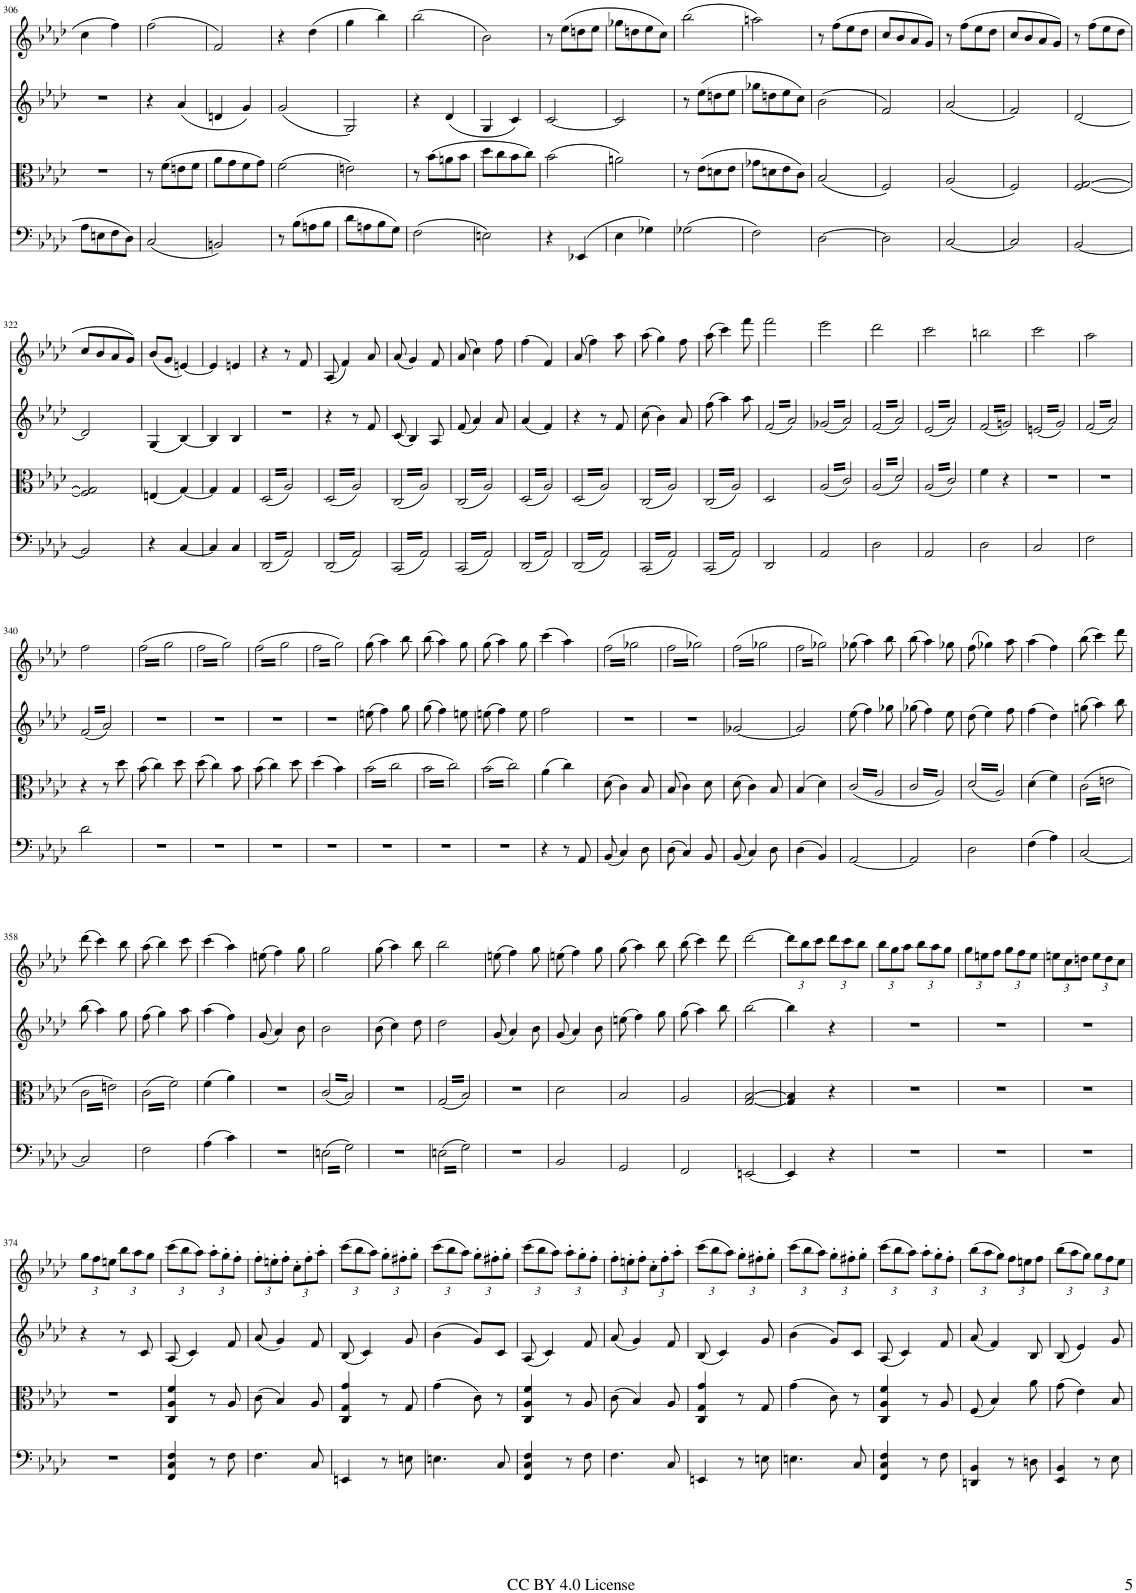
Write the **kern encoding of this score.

**kern	**kern	**kern	**kern
*part4	*part3	*part2	*part1
*staff4	*staff3	*staff2	*staff1
*I"Cello	*I"Viola	*I"Violin II	*I"Violin I
*	*I'Vla	*I'Vln	*I'Vln
!!LO:PB:g=z
*clefF4	*clefC3	*clefG2	*clefG2
*k[b-e-a-d-]	*k[b-e-a-d-]	*k[b-e-a-d-]	*k[b-e-a-d-]
*M2/4	*M2/4	*M2/4	*M2/4
=306	=306	=306	=306
8A-\L	2r	2r	4cc\
8En\	.	.	.
8F\	.	.	4ff\
8D-\J	.	.	.
=307	=307	=307	=307
(2C/	8r	4r	(2ff\
.	(8f\L	.	.
.	8en\	(4a-/	.
.	8f\J	.	.
=308	=308	=308	=308
2BBn/)	8a-\L	4dn/	2f/)
.	8g\	.	.
.	8f\	4g/)	.
.	8g\J)	.	.
=309	=309	=309	=309
8r	(2f\	(2g/	4r
(8B-\L	.	.	.
8An\	.	.	(4dd-\
8B-\J	.	.	.
=310	=310	=310	=310
8d-\L	2en\)	2G/)	4gg\
8An\	.	.	.
8B-\	.	.	4bb-\)
8G\J)	.	.	.
=311	=311	=311	=311
(2F\	8r	4r	(2bb-\
.	(8b-\L	.	.
.	8an\	(4d-/	.
.	8b-\J	.	.
=312	=312	=312	=312
2En\)	8dd-\L	4G/	2b-\)
.	8cc\	.	.
.	8b-\	4c/)	.
.	8cc\J)	.	.
=313	=313	=313	=313
4r	(2b-\	[2c/	8r
.	.	.	(8ee-\L
(>4EE-X/	.	.	8ddn\
.	.	.	8ee-\J
=314	=314	=314	=314
4E-\	2an\)	2c/]	8gg-X\L
.	.	.	8ddn\
4G-X\)	.	.	8ee-\
.	.	.	8cc\J)
=315	=315	=315	=315
(2G-X\	8r	8r	(2bb-\
.	(8e-\L	(8ee-\L	.
.	8dn\	8ddn\	.
.	8e-\J	8ee-\J	.
=316	=316	=316	=316
2F\)	8g-X\L	8gg-X\L	2aan\)
.	8dn\	8ddn\	.
.	8e-\	8ee-\	.
.	8c\J)	8cc\J)	.
=317	=317	=317	=317
[2D-\	(2B-/	(2b-\	8r
.	.	.	(8ff\L
.	.	.	8ee-\
.	.	.	8dd-\J
=318	=318	=318	=318
2D-\]	2F/)	2f/)	8cc/L
.	.	.	8b-/
.	.	.	8a-/
.	.	.	8g/J)
=319	=319	=319	=319
[2C/	(2A-/	(2a-/	8r
.	.	.	(8ff\L
.	.	.	8ee-\
.	.	.	8dd-\J
=320	=320	=320	=320
2C/]	2F/)	2f/)	8cc/L
.	.	.	8b-/
.	.	.	8a-/
.	.	.	8g/J)
=321	=321	=321	=321
[2BB-/	[2F/ [2G/	[2d-/	8r
.	.	.	(8ff\L
.	.	.	8ee-\
.	.	.	8dd-\J
!!LO:LB:g=z
=322	=322	=322	=322
2BB-/]	2F/] 2G/]	2d-/]	8cc/L
.	.	.	8b-/
.	.	.	8a-/
.	.	.	8g/J)
=323	=323	=323	=323
4r	(4En/	(4G/	(8b-/L
.	.	.	8g/J
[4C/	[4G/)	[4B-/)	[4en/)
=324	=324	=324	=324
4C/]	4G/]	4B-/]	4e/]
4C/	4G/	4B-/	4en/
=325	=325	=325	=325
*tremolo	*	*	*
*	*tremolo	*	*
(32DD-/LLL	(32D-/LLL	2r	4r
32AA-/)	32A-/)	.	.
32DD-/	32D-/	.	.
32AA-/)	32A-/)	.	.
32DD-/	32D-/	.	.
32AA-/)	32A-/)	.	.
32DD-/	32D-/	.	.
32AA-/)	32A-/)	.	.
32DD-/	32D-/	.	8r
32AA-/)	32A-/)	.	.
32DD-/	32D-/	.	.
32AA-/)	32A-/)	.	.
32DD-/	32D-/	.	8f/
32AA-/)	32A-/)	.	.
32DD-/	32D-/	.	.
32AA-/)JJJ	32A-/)JJJ	.	.
=326	=326	=326	=326
(32DD-/LLL	(32D-/LLL	4r	(8A-/
32AA-/)	32A-/)	.	.
32DD-/	32D-/	.	.
32AA-/)	32A-/)	.	.
32DD-/	32D-/	.	4f/)
32AA-/)	32A-/)	.	.
32DD-/	32D-/	.	.
32AA-/)	32A-/)	.	.
32DD-/	32D-/	8r	.
32AA-/)	32A-/)	.	.
32DD-/	32D-/	.	.
32AA-/)	32A-/)	.	.
32DD-/	32D-/	8f/	8a-/
32AA-/)	32A-/)	.	.
32DD-/	32D-/	.	.
32AA-/)JJJ	32A-/)JJJ	.	.
=327	=327	=327	=327
(32CC/LLL	(32C/LLL	(8c/	(8a-/
32AA-/)	32A-/)	.	.
32CC/	32C/	.	.
32AA-/)	32A-/)	.	.
32CC/	32C/	4B-/)	4g/)
32AA-/)	32A-/)	.	.
32CC/	32C/	.	.
32AA-/)	32A-/)	.	.
32CC/	32C/	.	.
32AA-/)	32A-/)	.	.
32CC/	32C/	.	.
32AA-/)	32A-/)	.	.
32CC/	32C/	8A-/	8f/
32AA-/)	32A-/)	.	.
32CC/	32C/	.	.
32AA-/)JJJ	32A-/)JJJ	.	.
=328	=328	=328	=328
(32CC/LLL	(32C/LLL	(8f/	(8a-/
32AA-/)	32A-/)	.	.
32CC/	32C/	.	.
32AA-/)	32A-/)	.	.
32CC/	32C/	4a-/)	4cc\)
32AA-/)	32A-/)	.	.
32CC/	32C/	.	.
32AA-/)	32A-/)	.	.
32CC/	32C/	.	.
32AA-/)	32A-/)	.	.
32CC/	32C/	.	.
32AA-/)	32A-/)	.	.
32CC/	32C/	8a-/	8ff\
32AA-/)	32A-/)	.	.
32CC/	32C/	.	.
32AA-/)JJJ	32A-/)JJJ	.	.
=329	=329	=329	=329
(32DD-/LLL	(32D-/LLL	(4a-/	(4ff\
32AA-/)	32A-/)	.	.
32DD-/	32D-/	.	.
32AA-/)	32A-/)	.	.
32DD-/	32D-/	.	.
32AA-/)	32A-/)	.	.
32DD-/	32D-/	.	.
32AA-/)	32A-/)	.	.
32DD-/	32D-/	4f/)	4f/)
32AA-/)	32A-/)	.	.
32DD-/	32D-/	.	.
32AA-/)	32A-/)	.	.
32DD-/	32D-/	.	.
32AA-/)	32A-/)	.	.
32DD-/	32D-/	.	.
32AA-/)JJJ	32A-/)JJJ	.	.
=330	=330	=330	=330
(32DD-/LLL	(32D-/LLL	4r	(8a-/
32AA-/)	32A-/)	.	.
32DD-/	32D-/	.	.
32AA-/)	32A-/)	.	.
32DD-/	32D-/	.	4ff\)
32AA-/)	32A-/)	.	.
32DD-/	32D-/	.	.
32AA-/)	32A-/)	.	.
32DD-/	32D-/	8r	.
32AA-/)	32A-/)	.	.
32DD-/	32D-/	.	.
32AA-/)	32A-/)	.	.
32DD-/	32D-/	8f/	8aa-\
32AA-/)	32A-/)	.	.
32DD-/	32D-/	.	.
32AA-/)JJJ	32A-/)JJJ	.	.
=331	=331	=331	=331
(32CC/LLL	(32C/LLL	(8cc\	(8aa-\
32AA-/)	32A-/)	.	.
32CC/	32C/	.	.
32AA-/)	32A-/)	.	.
32CC/	32C/	4b-\)	4gg\)
32AA-/)	32A-/)	.	.
32CC/	32C/	.	.
32AA-/)	32A-/)	.	.
32CC/	32C/	.	.
32AA-/)	32A-/)	.	.
32CC/	32C/	.	.
32AA-/)	32A-/)	.	.
32CC/	32C/	8a-/	8ff\
32AA-/)	32A-/)	.	.
32CC/	32C/	.	.
32AA-/)JJJ	32A-/)JJJ	.	.
=332	=332	=332	=332
(32CC/LLL	(32C/LLL	(8ff\	(8aa-\
32AA-/)	32A-/)	.	.
32CC/	32C/	.	.
32AA-/)	32A-/)	.	.
32CC/	32C/	4aa-\)	4ccc\)
32AA-/)	32A-/)	.	.
32CC/	32C/	.	.
32AA-/)	32A-/)	.	.
32CC/	32C/	.	.
32AA-/)	32A-/)	.	.
32CC/	32C/	.	.
32AA-/)	32A-/)	.	.
32CC/	32C/	8aa-\	8fff\
32AA-/)	32A-/)	.	.
32CC/	32C/	.	.
32AA-/)JJJ	32A-/)JJJ	.	.
*	*Xtremolo	*	*
*Xtremolo	*	*	*
=333	=333	=333	=333
*	*	*tremolo	*
2DD-/	2D-/	(32f/LLL	2fff\
.	.	32a-/)	.
.	.	32f/	.
.	.	32a-/)	.
.	.	32f/	.
.	.	32a-/)	.
.	.	32f/	.
.	.	32a-/)	.
.	.	32f/	.
.	.	32a-/)	.
.	.	32f/	.
.	.	32a-/)	.
.	.	32f/	.
.	.	32a-/)	.
.	.	32f/	.
.	.	32a-/)JJJ	.
=334	=334	=334	=334
*	*tremolo	*	*
2AA-/	(32A-/LLL	(32g-X/LLL	2eee-\
.	32c/)	32a-/)	.
.	32A-/	32g-X/	.
.	32c/)	32a-/)	.
.	32A-/	32g-X/	.
.	32c/)	32a-/)	.
.	32A-/	32g-X/	.
.	32c/)	32a-/)	.
.	32A-/	32g-X/	.
.	32c/)	32a-/)	.
.	32A-/	32g-X/	.
.	32c/)	32a-/)	.
.	32A-/	32g-X/	.
.	32c/)	32a-/)	.
.	32A-/	32g-X/	.
.	32c/)JJJ	32a-/)JJJ	.
=335	=335	=335	=335
2D-\	(32A-/LLL	(32f/LLL	2ddd-\
.	32d-/)	32a-/)	.
.	32A-/	32f/	.
.	32d-/)	32a-/)	.
.	32A-/	32f/	.
.	32d-/)	32a-/)	.
.	32A-/	32f/	.
.	32d-/)	32a-/)	.
.	32A-/	32f/	.
.	32d-/)	32a-/)	.
.	32A-/	32f/	.
.	32d-/)	32a-/)	.
.	32A-/	32f/	.
.	32d-/)	32a-/)	.
.	32A-/	32f/	.
.	32d-/)JJJ	32a-/)JJJ	.
=336	=336	=336	=336
2AA-/	(32A-/LLL	(32e-/LLL	2ccc\
.	32c/)	32a-/)	.
.	32A-/	32e-/	.
.	32c/)	32a-/)	.
.	32A-/	32e-/	.
.	32c/)	32a-/)	.
.	32A-/	32e-/	.
.	32c/)	32a-/)	.
.	32A-/	32e-/	.
.	32c/)	32a-/)	.
.	32A-/	32e-/	.
.	32c/)	32a-/)	.
.	32A-/	32e-/	.
.	32c/)	32a-/)	.
.	32A-/	32e-/	.
.	32c/)JJJ	32a-/)JJJ	.
*	*Xtremolo	*	*
=337	=337	=337	=337
2D-\	4f\	(32f/LLL	2bbn\
.	.	32gn/)	.
.	.	32f/	.
.	.	32gn/)	.
.	.	32f/	.
.	.	32gn/)	.
.	.	32f/	.
.	.	32gn/)	.
.	4r	32f/	.
.	.	32gn/)	.
.	.	32f/	.
.	.	32gn/)	.
.	.	32f/	.
.	.	32gn/)	.
.	.	32f/	.
.	.	32gn/)JJJ	.
=338	=338	=338	=338
2C/	2r	(32en/LLL	2ccc\
.	.	32g/)	.
.	.	32en/	.
.	.	32g/)	.
.	.	32en/	.
.	.	32g/)	.
.	.	32en/	.
.	.	32g/)	.
.	.	32en/	.
.	.	32g/)	.
.	.	32en/	.
.	.	32g/)	.
.	.	32en/	.
.	.	32g/)	.
.	.	32en/	.
.	.	32g/)JJJ	.
=339	=339	=339	=339
2F\	2r	(32f/LLL	2aa-\
.	.	32a-/)	.
.	.	32f/	.
.	.	32a-/)	.
.	.	32f/	.
.	.	32a-/)	.
.	.	32f/	.
.	.	32a-/)	.
.	.	32f/	.
.	.	32a-/)	.
.	.	32f/	.
.	.	32a-/)	.
.	.	32f/	.
.	.	32a-/)	.
.	.	32f/	.
.	.	32a-/)JJJ	.
!!LO:LB:g=z
=340	=340	=340	=340
2d-\	4r	(32f/LLL	2ff\
.	.	32a-/)	.
.	.	32f/	.
.	.	32a-/)	.
.	.	32f/	.
.	.	32a-/)	.
.	.	32f/	.
.	.	32a-/)	.
.	8r	32f/	.
.	.	32a-/)	.
.	.	32f/	.
.	.	32a-/)	.
.	8dd-\	32f/	.
.	.	32a-/)	.
.	.	32f/	.
.	.	32a-/)JJJ	.
*	*	*Xtremolo	*
=341	=341	=341	=341
*	*	*	*tremolo
2r	(8b-\	2r	(32ff\LLL
.	.	.	32gg\
.	.	.	32ff\
.	.	.	32gg\
.	4cc\)	.	32ff\
.	.	.	32gg\
.	.	.	32ff\
.	.	.	32gg\
.	.	.	32ff\
.	.	.	32gg\
.	.	.	32ff\
.	.	.	32gg\
.	8dd-\	.	32ff\
.	.	.	32gg\
.	.	.	32ff\
.	.	.	32gg\JJJ
=342	=342	=342	=342
2r	(8dd-\	2r	32ff\LLL
.	.	.	32gg\)
.	.	.	32ff\
.	.	.	32gg\)
.	4cc\)	.	32ff\
.	.	.	32gg\)
.	.	.	32ff\
.	.	.	32gg\)
.	.	.	32ff\
.	.	.	32gg\)
.	.	.	32ff\
.	.	.	32gg\)
.	8b-\	.	32ff\
.	.	.	32gg\)
.	.	.	32ff\
.	.	.	32gg\)JJJ
=343	=343	=343	=343
2r	(8b-\	2r	(32ff\LLL
.	.	.	32gg\
.	.	.	32ff\
.	.	.	32gg\
.	4cc\)	.	32ff\
.	.	.	32gg\
.	.	.	32ff\
.	.	.	32gg\
.	.	.	32ff\
.	.	.	32gg\
.	.	.	32ff\
.	.	.	32gg\
.	8dd-\	.	32ff\
.	.	.	32gg\
.	.	.	32ff\
.	.	.	32gg\JJJ
=344	=344	=344	=344
2r	(4dd-\	2r	32ff\LLL
.	.	.	32gg\)
.	.	.	32ff\
.	.	.	32gg\)
.	.	.	32ff\
.	.	.	32gg\)
.	.	.	32ff\
.	.	.	32gg\)
.	4b-\)	.	32ff\
.	.	.	32gg\)
.	.	.	32ff\
.	.	.	32gg\)
.	.	.	32ff\
.	.	.	32gg\)
.	.	.	32ff\
.	.	.	32gg\)JJJ
*	*	*	*Xtremolo
=345	=345	=345	=345
*	*tremolo	*	*
2r	(32b-\LLL	(8een\	(8gg\
.	32cc\	.	.
.	32b-\	.	.
.	32cc\	.	.
.	32b-\	4ff\)	4aa-\)
.	32cc\	.	.
.	32b-\	.	.
.	32cc\	.	.
.	32b-\	.	.
.	32cc\	.	.
.	32b-\	.	.
.	32cc\	.	.
.	32b-\	8gg\	8bb-\
.	32cc\	.	.
.	32b-\	.	.
.	32cc\JJJ	.	.
=346	=346	=346	=346
2r	32b-\LLL	(8gg\	(8bb-\
.	32cc\)	.	.
.	32b-\	.	.
.	32cc\)	.	.
.	32b-\	4ff\)	4aa-\)
.	32cc\)	.	.
.	32b-\	.	.
.	32cc\)	.	.
.	32b-\	.	.
.	32cc\)	.	.
.	32b-\	.	.
.	32cc\)	.	.
.	32b-\	8een\	8gg\
.	32cc\)	.	.
.	32b-\	.	.
.	32cc\)JJJ	.	.
=347	=347	=347	=347
2r	(32b-\LLL	(8een\	(8gg\
.	32cc\)	.	.
.	32b-\	.	.
.	32cc\)	.	.
.	32b-\	4ff\)	4aa-\)
.	32cc\)	.	.
.	32b-\	.	.
.	32cc\)	.	.
.	32b-\	.	.
.	32cc\)	.	.
.	32b-\	.	.
.	32cc\)	.	.
.	32b-\	8ee\	8gg\
.	32cc\)	.	.
.	32b-\	.	.
.	32cc\)JJJ	.	.
*	*Xtremolo	*	*
=348	=348	=348	=348
4r	(4a-\	2ff\	(4ccc\
.	.	.	.
.	.	.	.
.	.	.	.
.	.	.	.
.	.	.	.
.	.	.	.
.	.	.	.
8r	4cc\)	.	4aa-\)
8AA-/	.	.	.
=349	=349	=349	=349
*	*	*	*tremolo
(8BB-/	(8d-\	2r	(32ff\LLL
.	.	.	32gg-X\
.	.	.	32ff\
.	.	.	32gg-X\
4C/)	4c\)	.	32ff\
.	.	.	32gg-X\
.	.	.	32ff\
.	.	.	32gg-X\
.	.	.	32ff\
.	.	.	32gg-X\
.	.	.	32ff\
.	.	.	32gg-X\
8D-\	8B-/	.	32ff\
.	.	.	32gg-X\
.	.	.	32ff\
.	.	.	32gg-X\JJJ
=350	=350	=350	=350
(8D-\	(8B-/	2r	32ff\LLL
.	.	.	32gg-X\)
.	.	.	32ff\
.	.	.	32gg-X\)
4C/)	4c\)	.	32ff\
.	.	.	32gg-X\)
.	.	.	32ff\
.	.	.	32gg-X\)
.	.	.	32ff\
.	.	.	32gg-X\)
.	.	.	32ff\
.	.	.	32gg-X\)
8BB-/	8d-\	.	32ff\
.	.	.	32gg-X\)
.	.	.	32ff\
.	.	.	32gg-X\)JJJ
=351	=351	=351	=351
(8BB-/	(8d-\	[2g-X/	(32ff\LLL
.	.	.	32gg-X\
.	.	.	32ff\
.	.	.	32gg-X\
4C/)	4c\)	.	32ff\
.	.	.	32gg-X\
.	.	.	32ff\
.	.	.	32gg-X\
.	.	.	32ff\
.	.	.	32gg-X\
.	.	.	32ff\
.	.	.	32gg-X\
8D-\	8B-/	.	32ff\
.	.	.	32gg-X\
.	.	.	32ff\
.	.	.	32gg-X\JJJ
=352	=352	=352	=352
(4D-\	(4B-/	2g-/]	32ff\LLL
.	.	.	32gg-X\)
.	.	.	32ff\
.	.	.	32gg-X\)
.	.	.	32ff\
.	.	.	32gg-X\)
.	.	.	32ff\
.	.	.	32gg-X\)
4BB-/)	4d-\)	.	32ff\
.	.	.	32gg-X\)
.	.	.	32ff\
.	.	.	32gg-X\)
.	.	.	32ff\
.	.	.	32gg-X\)
.	.	.	32ff\
.	.	.	32gg-X\)JJJ
*	*	*	*Xtremolo
=353	=353	=353	=353
*	*tremolo	*	*
[2AA-/	(32c/LLL	(8ee-\	(8gg-X\
.	32A-/	.	.
.	32c/	.	.
.	32A-/	.	.
.	32c/	4ff\)	4aa-\)
.	32A-/	.	.
.	32c/	.	.
.	32A-/	.	.
.	32c/	.	.
.	32A-/	.	.
.	32c/	.	.
.	32A-/	.	.
.	32c/	8gg-X\	8bb-\
.	32A-/	.	.
.	32c/	.	.
.	32A-/JJJ	.	.
=354	=354	=354	=354
2AA-/]	32c/LLL	(8gg-X\	(8bb-\
.	32A-/)	.	.
.	32c/	.	.
.	32A-/)	.	.
.	32c/	4ff\)	4aa-\)
.	32A-/)	.	.
.	32c/	.	.
.	32A-/)	.	.
.	32c/	.	.
.	32A-/)	.	.
.	32c/	.	.
.	32A-/)	.	.
.	32c/	8ee-\	8gg-X\
.	32A-/)	.	.
.	32c/	.	.
.	32A-/)JJJ	.	.
=355	=355	=355	=355
2D-\	(32d-/LLL	(8dd-\	(8ff\
.	32A-/)	.	.
.	32d-/	.	.
.	32A-/)	.	.
.	32d-/	4ee-\)	4gg-X\)
.	32A-/)	.	.
.	32d-/	.	.
.	32A-/)	.	.
.	32d-/	.	.
.	32A-/)	.	.
.	32d-/	.	.
.	32A-/)	.	.
.	32d-/	8ff\	8aa-\
.	32A-/)	.	.
.	32d-/	.	.
.	32A-/)JJJ	.	.
*	*Xtremolo	*	*
=356	=356	=356	=356
(4F\	(4d-\	(4ff\	(4aa-\
.	.	.	.
.	.	.	.
.	.	.	.
.	.	.	.
.	.	.	.
.	.	.	.
.	.	.	.
4A-\)	4f\)	4dd-\)	4ff\)
=357	=357	=357	=357
*	*tremolo	*	*
[2C/	(32c\LLL	(8ggn\	(8bb-\
.	32en\	.	.
.	32c\	.	.
.	32en\	.	.
.	32c\	4aa-\)	4ccc\)
.	32en\	.	.
.	32c\	.	.
.	32en\	.	.
.	32c\	.	.
.	32en\	.	.
.	32c\	.	.
.	32en\	.	.
.	32c\	8bb-\	8ddd-\
.	32en\	.	.
.	32c\	.	.
.	32en\JJJ	.	.
!!LO:LB:g=z
=358	=358	=358	=358
2C/]	32c\LLL	(8bb-\	(8ddd-\
.	32en\)	.	.
.	32c\	.	.
.	32en\)	.	.
.	32c\	4aa-\)	4ccc\)
.	32en\)	.	.
.	32c\	.	.
.	32en\)	.	.
.	32c\	.	.
.	32en\)	.	.
.	32c\	.	.
.	32en\)	.	.
.	32c\	8gg\	8bb-\
.	32en\)	.	.
.	32c\	.	.
.	32en\)JJJ	.	.
=359	=359	=359	=359
2F\	(32c\LLL	(8ff\	(8aa-\
.	32f\)	.	.
.	32c\	.	.
.	32f\)	.	.
.	32c\	4gg\)	4bb-\)
.	32f\)	.	.
.	32c\	.	.
.	32f\)	.	.
.	32c\	.	.
.	32f\)	.	.
.	32c\	.	.
.	32f\)	.	.
.	32c\	8aa-\	8ccc\
.	32f\)	.	.
.	32c\	.	.
.	32f\)JJJ	.	.
*	*Xtremolo	*	*
=360	=360	=360	=360
(4A-\	(4f\	(4aa-\	(4ccc\
.	.	.	.
.	.	.	.
.	.	.	.
.	.	.	.
.	.	.	.
.	.	.	.
.	.	.	.
4c\)	4a-\)	4ff\)	4aa-\)
=361	=361	=361	=361
2r	2r	(8g/	(8een\
.	.	4a-/)	4ff\)
.	.	8b-\	8gg\
=362	=362	=362	=362
*tremolo	*	*	*
*	*tremolo	*	*
(32En\LLL	(32c/LLL	2b-\	2gg\
32G\)	32B-/)	.	.
32En\	32c/	.	.
32G\)	32B-/)	.	.
32En\	32c/	.	.
32G\)	32B-/)	.	.
32En\	32c/	.	.
32G\)	32B-/)	.	.
32En\	32c/	.	.
32G\)	32B-/)	.	.
32En\	32c/	.	.
32G\)	32B-/)	.	.
32En\	32c/	.	.
32G\)	32B-/)	.	.
32En\	32c/	.	.
32G\)JJJ	32B-/)JJJ	.	.
=363	=363	=363	=363
2r	2r	(8b-\	(8gg\
.	.	.	.
.	.	.	.
.	.	.	.
.	.	4cc\)	4aa-\)
.	.	.	.
.	.	.	.
.	.	.	.
.	.	8dd-\	8bb-\
=364	=364	=364	=364
(32En\LLL	(32G/LLL	2dd-\	2bb-\
32G\)	32B-/)	.	.
32En\	32G/	.	.
32G\)	32B-/)	.	.
32En\	32G/	.	.
32G\)	32B-/)	.	.
32En\	32G/	.	.
32G\)	32B-/)	.	.
32En\	32G/	.	.
32G\)	32B-/)	.	.
32En\	32G/	.	.
32G\)	32B-/)	.	.
32En\	32G/	.	.
32G\)	32B-/)	.	.
32En\	32G/	.	.
32G\)JJJ	32B-/)JJJ	.	.
*	*Xtremolo	*	*
*Xtremolo	*	*	*
=365	=365	=365	=365
2r	2r	(8g/	(8een\
.	.	.	.
.	.	.	.
.	.	.	.
.	.	4a-/)	4ff\)
.	.	.	.
.	.	.	.
.	.	.	.
.	.	8b-\	8gg\
=366	=366	=366	=366
2BB-/	2d-\	(8g/	(8een\
.	.	4a-/)	4ff\)
.	.	8b-\	8gg\
=367	=367	=367	=367
2GG/	2B-/	(8een\	(8gg\
.	.	4ff\)	4aa-\)
.	.	8gg\	8bb-\
=368	=368	=368	=368
2FF/	2A-/	(8gg\	(8bb-\
.	.	4aa-\)	4ccc\)
.	.	8bb-\	8ddd-\
=369	=369	=369	=369
[2EEn/	[2G/ [2B-/	[2bb-\	[2ddd-\
=370	=370	=370	=370
*	*	*	*Xbrackettup
4EE/]	4G/] 4B-/]	4bb-\]	12ddd-\L]
.	.	.	12bb-\
.	.	.	12ccc\J
4r	4r	4r	12ddd-\L
.	.	.	12ccc\
.	.	.	12bb-\J
=371	=371	=371	=371
2r	2r	2r	12bb-\L
.	.	.	12gg\
.	.	.	12aa-\J
.	.	.	12bb-\L
.	.	.	12aa-\
.	.	.	12gg\J
=372	=372	=372	=372
2r	2r	2r	12gg\L
.	.	.	12een\
.	.	.	12ff\J
.	.	.	12gg\L
.	.	.	12ff\
.	.	.	12ee\J
=373	=373	=373	=373
2r	2r	2r	12een\L
.	.	.	12cc\
.	.	.	12ddn\J
.	.	.	12ee\L
.	.	.	12dd\
.	.	.	12cc\J
!!LO:LB:g=z
=374	=374	=374	=374
2r	2r	4r	12gg\L
.	.	.	12ff\
.	.	.	12een\J
.	.	8r	12bb-\L
.	.	.	12aa-\
.	.	8c/	.
.	.	.	12gg\J
=375	=375	=375	=375
4FF/ 4C/ 4F/	4C/ 4A-/ 4f/	(8A-/	(12ccc\L
.	.	.	12bb-\
.	.	4c/)	.
.	.	.	12aa-\J)
8r	8r	.	12aa-'\L
.	.	.	12gg'\
8F\	8A-/	8f/	.
.	.	.	12ff'\J
=376	=376	=376	=376
4.F\	(8c\	(8a-/	12ff'\L
.	.	.	12een'\
.	4B-/)	4g/)	.
.	.	.	12ff'\J
.	.	.	12cc'\L
.	.	.	12ff'\
8C/	8A-/	8f/	.
.	.	.	12aa-'\J
=377	=377	=377	=377
4EEn/	4C/ 4G/ 4g/	(8B-/	(12ccc\L
.	.	.	12bb-\
.	.	4c/)	.
.	.	.	12aa-\J)
8r	8r	.	12gg'\L
.	.	.	12ff#X'\
8En\	8G/	8g/	.
.	.	.	12gg'\J
=378	=378	=378	=378
4.En\	(4g\	(4b-\	(12ccc\L
.	.	.	12bb-\
.	.	.	12aa-\J)
.	8c\)	8g/L)	12gg'\L
.	.	.	12ff#X'\
8C/	8r	8c/J	.
.	.	.	12gg'\J
=379	=379	=379	=379
4FF/ 4C/ 4F/	4C/ 4A-/ 4f/	(8A-/	(12ccc\L
.	.	.	12bb-\
.	.	4c/)	.
.	.	.	12aa-\J)
8r	8r	.	12aa-'\L
.	.	.	12gg'\
8F\	8A-/	8f/	.
.	.	.	12ff'\J
=380	=380	=380	=380
4.F\	(8c\	(8a-/	12ff'\L
.	.	.	12een'\
.	4B-/)	4g/)	.
.	.	.	12ff'\J
.	.	.	12cc'\L
.	.	.	12ff'\
8C/	8A-/	8f/	.
.	.	.	12aa-'\J
=381	=381	=381	=381
4EEn/	4C/ 4G/ 4g/	(8B-/	(12ccc\L
.	.	.	12bb-\
.	.	4c/)	.
.	.	.	12aa-\J)
8r	8r	.	12gg'\L
.	.	.	12ff#X'\
8En\	8G/	8g/	.
.	.	.	12gg'\J
=382	=382	=382	=382
4.En\	(4g\	(4b-\	(12ccc\L
.	.	.	12bb-\
.	.	.	12aa-\J)
.	8c\)	8g/L)	12gg'\L
.	.	.	12ff#X'\
8C/	8r	8c/J	.
.	.	.	12gg'\J
=383	=383	=383	=383
4FF/ 4C/ 4F/	4C/ 4A-/ 4f/	(8A-/	(12ccc\L
.	.	.	12bb-\
.	.	4c/)	.
.	.	.	12aa-\J)
8r	8r	.	12aa-'\L
.	.	.	12gg'\
8F\	8A-/	8f/	.
.	.	.	12ff'\J
=384	=384	=384	=384
4DDn/ 4BB-/	(8F/	(8a-/	(12bb-\L
.	.	.	12aa-\
.	4B-/)	4f/)	.
.	.	.	12gg\J)
8r	.	.	12ff\L
.	.	.	12een\
8Dn\	8a-\	8B-/	.
.	.	.	12ff\J
=385	=385	=385	=385
4EE-/ 4BB-/	(8g\	(8B-/	(12bb-\L
.	.	.	12aa-\
.	4e-\)	4e-/)	.
.	.	.	12gg\J)
8r	.	.	12gg\L
.	.	.	12ff\
8E-\	8B-/	8g/	.
.	.	.	12ee-\J
=	=	=	=
*-	*-	*-	*-
